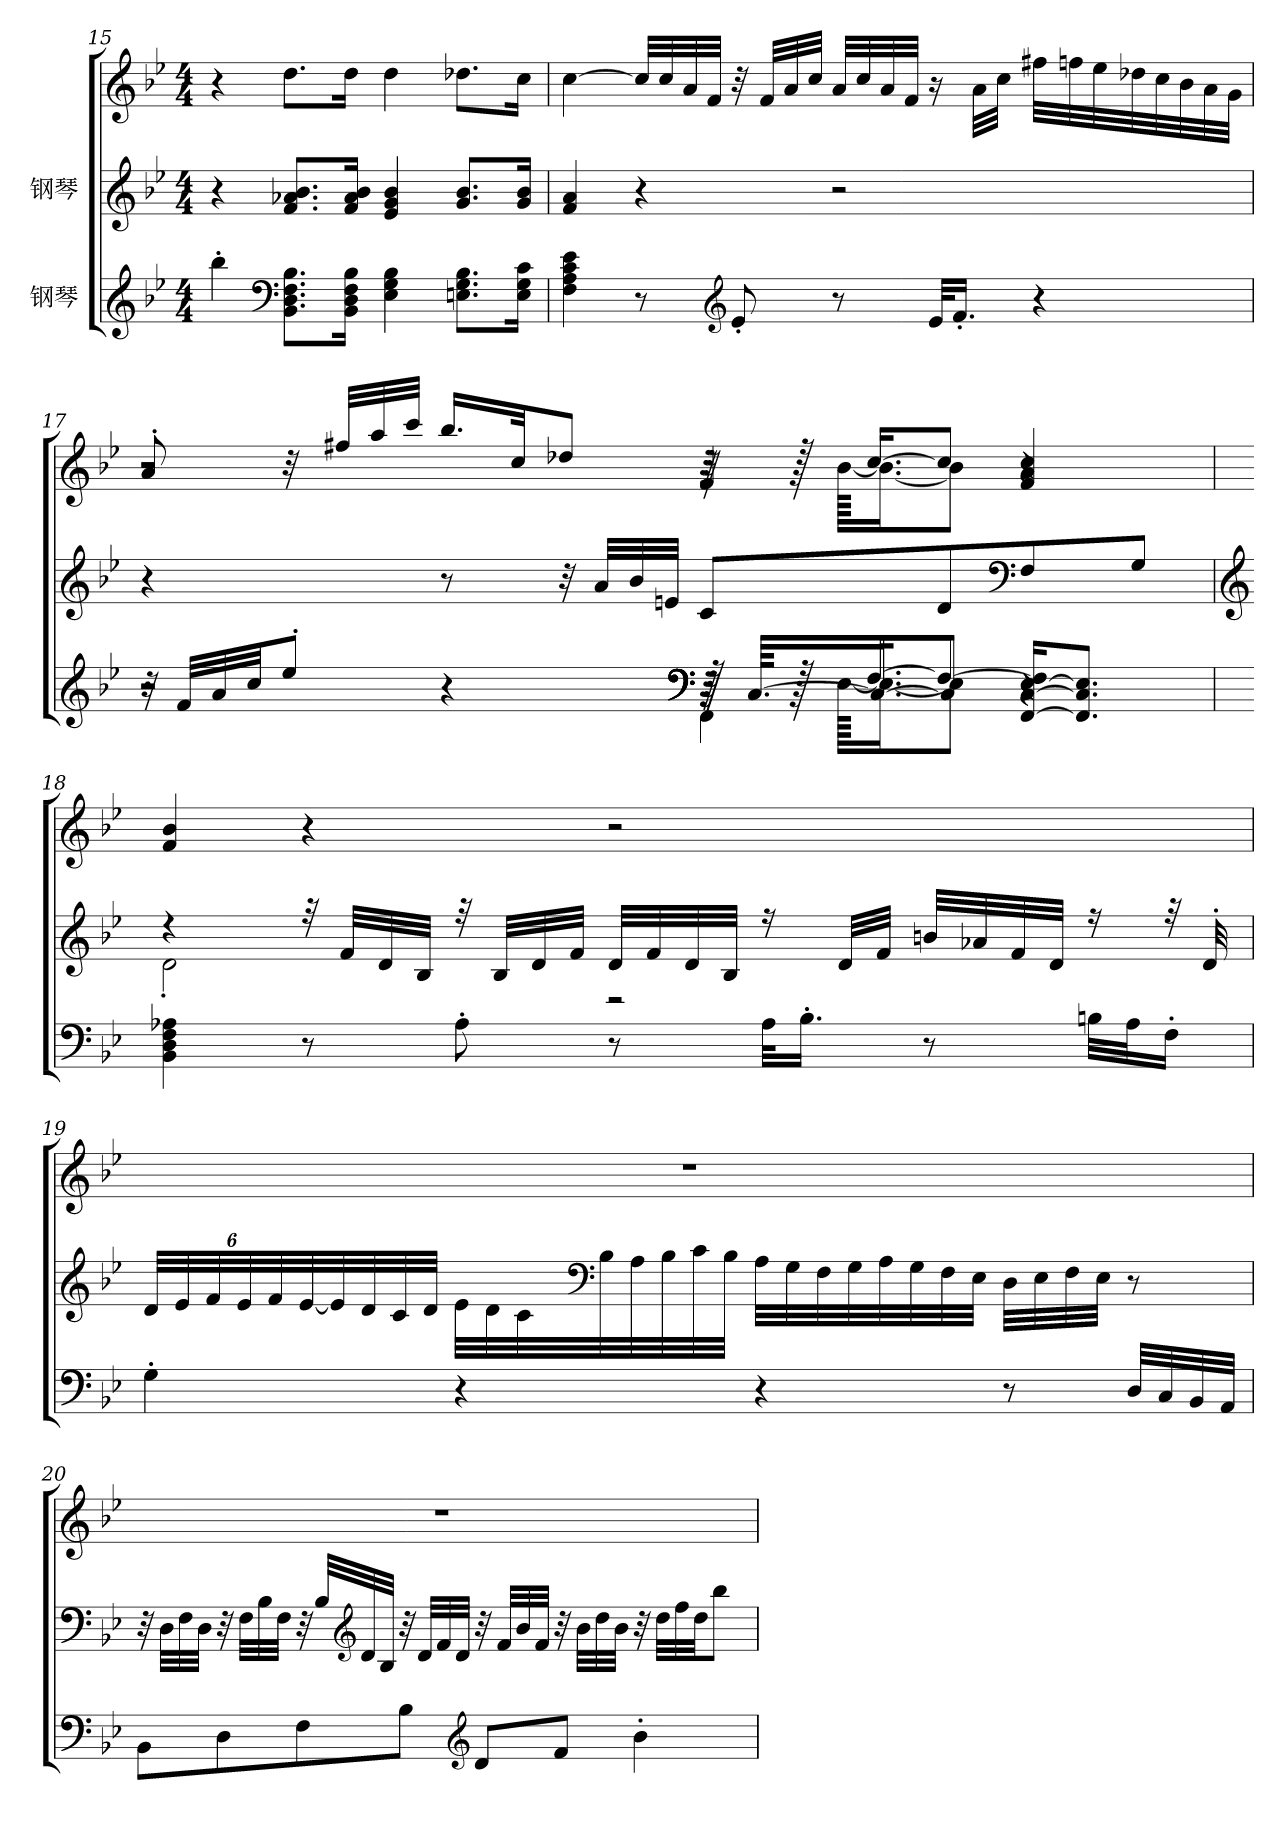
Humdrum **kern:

**kern	**kern	**kern
*part2	*part1	*part1
*staff3	*staff2	*staff1
*I"钢琴	*I"钢琴	*
!!LO:LB:g=z
*clefG2	*clefG2	*clefG2
*k[b-e-]	*k[b-e-]	*k[b-e-]
*M4/4	*M4/4	*M4/4
*MM55	*MM55	*MM55
=15	=15	=15
4bb-'\	4r	4r
*clefF4	*	*
8.BB-\ 8.D\ 8.F\ 8.B-\L	8.f/ 8.a-X/ 8.b-/L	8.dd\L
16BB-\ 16D\ 16F\ 16B-\Jk	16f/ 16a-/ 16b-/Jk	16dd\Jk
4E-\ 4G\ 4B-\	4e-/ 4g/ 4b-/	4dd\
*	*	*MM67
8.En\ 8.G\ 8.B-\L	8.g/ 8.b-/L	8.dd-X\L
16E\ 16G\ 16c\Jk	16g/ 16b-/Jk	16cc\Jk
=16	=16	=16
*	*	*MM55
4F\ 4A\ 4c\ 4e-\	4f/ 4a/	[4cc\
8r	4r	32cc/LLL]
.	.	32cc/
.	.	32a/
.	.	32f/JJJ
*clefG2	*	*
*	*	*MM77
8e-'/	.	32r
.	.	32f/LLL
.	.	32a/
.	.	32cc/JJJ
*	*	*MM80
8r	2r	32a/LLL
.	.	32cc/
.	.	32a/
.	.	32f/JJJ
32e-/KLL	.	16r
16.f'/JJ	.	.
.	.	32a\LLL
.	.	32cc\JJJ
4r	.	32ff#X\LLL
.	.	32ffn\
.	.	32ee-\
.	.	32dd-X\
.	.	32cc\
.	.	32b-\
.	.	32a\
.	.	32g\JJJ
!!LO:LB:g=z
=17	=17	=17
*^	*	*^
*	*^	*	*	*^
*	*	*^	*	*	*	*
32r	2r	2r	2r	4r	8a'/	2r	2r
32f/LLL	.	.	.	.	.	.	.
32a/	.	.	.	.	.	.	.
32cc/JJ	.	.	.	.	.	.	.
8ee-'/J	.	.	.	.	32r	.	.
.	.	.	.	.	32ff#X/LLL	.	.
.	.	.	.	.	32aa/	.	.
.	.	.	.	.	32ccc/JJJ	.	.
4r	.	.	.	8r	16.bb-/LL	.	.
.	.	.	.	.	32cc/JK	.	.
.	.	.	.	32r	8dd-X/J	.	.
.	.	.	.	32a/LLL	.	.	.
.	.	.	.	32b-/	.	.	.
.	.	.	.	32en/JJJ	.	.	.
*clefF4	*	*	*	*	*	*	*
*	*	*	*	*	*MM69	*	*
32r	64r	128r	4FF\	8c/L	32r	64r	4f/
.	.	[64.C/KKLL	.	.	.	.	.
.	128r	.	.	.	.	128r	.
.	[128E-\KKKLL	.	.	.	.	[128b-\KKKLL	.
[16.F/KL	16.E-\J_	16.C/J_	.	.	[16.cc/KL	16.b-\J_	.
8F/J_	8E-\J]	8C/J]	.	8d/	8cc/J]	8b-\J]	.
*	*	*	*	*clefF4	*	*	*
*	*	*	*	*	*MM64	*	*
[16FF/ [16C/ [16E-/ 16F/]KL	4r	4r	4r	8F/	4f/ 4a/ 4cc/	4r	4r
8.FF/] 8.C/] 8.E-/]J	.	.	.	.	.	.	.
.	.	.	.	8G/J	.	.	.
*v	*v	*v	*v	*	*v	*v	*v
!!LO:PB:g=z
=18	=18	=18
*	*clefG2	*
*	*	*MM64
*	*^	*
4BB-\ 4D\ 4F\ 4A-X\	4r	2d'\	4f/ 4b-/
*	*	*	*MM77
8r	32r	.	4r
.	32f/LLL	.	.
.	32d/	.	.
.	32B-/JJJ	.	.
8A-'\	32r	.	.
.	32B-/LLL	.	.
.	32d/	.	.
.	32f/JJJ	.	.
*	*	*	*MM80
8r	32d/LLL	2r	2r
.	32f/	.	.
.	32d/	.	.
.	32B-/JJJ	.	.
32A-\KLL	16r	.	.
16.B-'\JJ	.	.	.
.	32d/LLL	.	.
.	32f/JJJ	.	.
8r	32bn/LLL	.	.
.	32a-X/	.	.
.	32f/	.	.
.	32d/JJJ	.	.
32Bn\LLL	16r	.	.
32A-\J	.	.	.
16F'\JJ	32r	.	.
.	32d'/	.	.
*	*v	*v	*
!!LO:LB:g=z
=19	=19	=19
*	*Xbrackettup	*
4G'\	48d/LLL	1r
.	48e-/	.
.	48f/	.
.	48e-/	.
.	48f/	.
.	[48e-/	.
.	32e-/]	.
.	32d/	.
.	32c/	.
.	32d/JJJ	.
4r	32e-\LLL	.
.	32d\	.
.	32c\	.
*	*clefF4	*
.	32B-\	.
.	32A\	.
.	32B-\	.
.	32c\	.
.	32B-\JJJ	.
4r	32A\LLL	.
.	32G\	.
.	32F\	.
.	32G\	.
.	32A\	.
.	32G\	.
.	32F\	.
.	32E-\JJJ	.
8r	32D\LLL	.
.	32E-\	.
.	32F\	.
.	32E-\JJJ	.
32D/LLL	8r	.
32C/	.	.
32BB-/	.	.
32AA/JJJ	.	.
!!LO:LB:g=z
=20	=20	=20
8BB-\L	32r	1r
.	32D\LLL	.
.	32F\	.
.	32D\JJJ	.
8D\	32r	.
.	32F\LLL	.
.	32B-\	.
.	32F\JJJ	.
8F\	32r	.
.	32B-/LLL	.
*	*clefG2	*
.	32d/	.
.	32B-/JJJ	.
8B-\J	32r	.
.	32d/LLL	.
.	32f/	.
.	32d/JJJ	.
*clefG2	*	*
8d/L	32r	.
.	32f/LLL	.
.	32b-/	.
.	32f/JJJ	.
8f/J	32r	.
.	32b-\LLL	.
.	32dd\	.
.	32b-\JJJ	.
4b-'\	32r	.
.	32dd\LLL	.
.	32ff\	.
.	32dd\JJ	.
.	8bb-\J	.
=	=	=
*-	*-	*-
